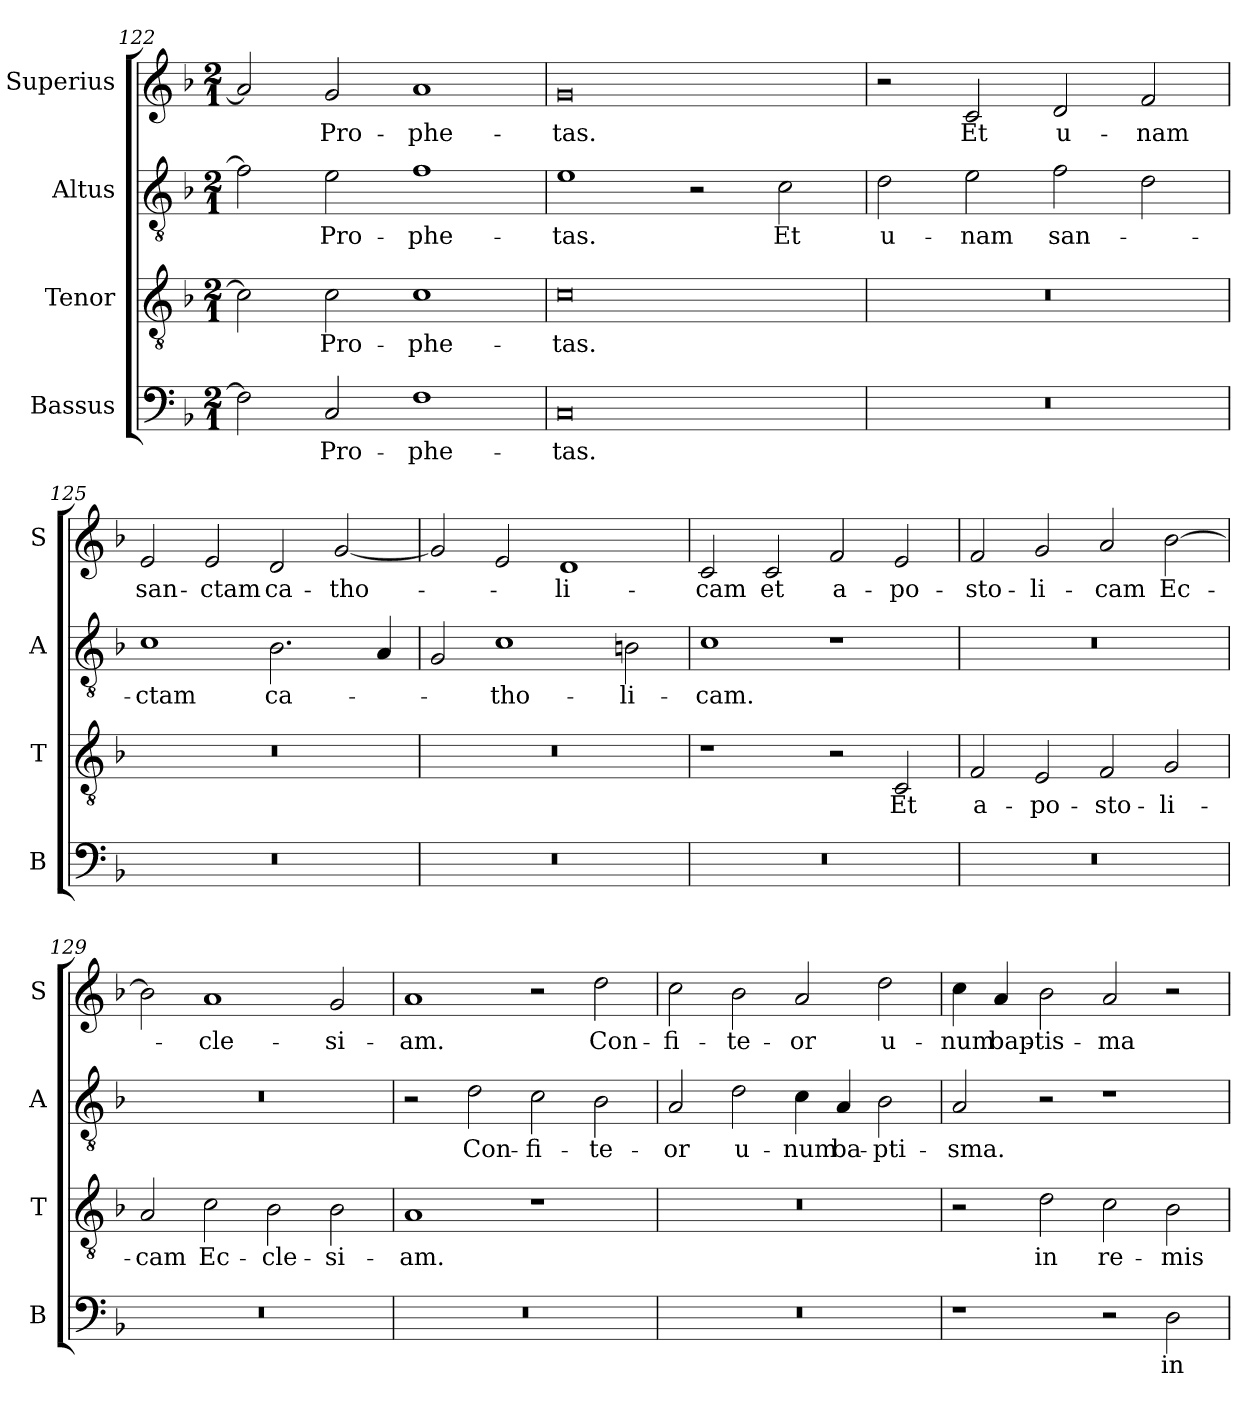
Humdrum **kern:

**kern	**text	**kern	**text	**kern	**text	**kern	**text
*part4	*part4	*part3	*part3	*part2	*part2	*part1	*part1
*staff4	*staff4	*staff3	*staff3	*staff2	*staff2	*staff1	*staff1
*I"Bassus	*	*I"Tenor	*	*I"Altus	*	*I"Superius	*
*I'B	*	*I'T	*	*I'A	*	*I'S	*
*clefF4	*	*clefGv2	*	*clefGv2	*	*clefG2	*
*k[b-]	*	*k[b-]	*	*k[b-]	*	*k[b-]	*
*M2/1	*	*M2/1	*	*M2/1	*	*M2/1	*
=122	=122	=122	=122	=122	=122	=122	=122
2F]	.	2c]	.	2f]	.	2a]	.
2C	Pro-	2c	Pro-	2e	Pro-	2g	Pro-
1F	-phe-	1c	-phe-	1f	-phe-	1a	-phe-
=123	=123	=123	=123	=123	=123	=123	=123
0C	-tas.	0c	-tas.	1e	-tas.	0g	-tas.
.	.	.	.	2r	.	.	.
.	.	.	.	2c	Et	.	.
=124	=124	=124	=124	=124	=124	=124	=124
0r	.	0r	.	2d	u-	2r	.
.	.	.	.	2e	-nam	2c	Et
.	.	.	.	2f	san-	2d	u-
.	.	.	.	2d	.	2f	-nam
=125	=125	=125	=125	=125	=125	=125	=125
0r	.	0r	.	1c	-ctam	2e	san-
.	.	.	.	.	.	2e	-ctam
.	.	.	.	2.B-	ca-	2d	ca-
.	.	.	.	.	.	[2g	-tho-
.	.	.	.	4A	.	.	.
=126	=126	=126	=126	=126	=126	=126	=126
0r	.	0r	.	2G	.	2g]	.
.	.	.	.	1c	-tho-	2e	.
.	.	.	.	.	.	1d	-li-
.	.	.	.	2Bn	-li-	.	.
=127	=127	=127	=127	=127	=127	=127	=127
0r	.	1r	.	1c	-cam.	2c	-cam
.	.	.	.	.	.	2c	et
.	.	2r	.	1r	.	2f	a-
.	.	2C	Et	.	.	2e	-po-
=128	=128	=128	=128	=128	=128	=128	=128
0r	.	2F	a-	0r	.	2f	-sto-
.	.	2E	-po-	.	.	2g	-li-
.	.	2F	-sto-	.	.	2a	-cam
.	.	2G	-li-	.	.	[2b-	Ec-
=129	=129	=129	=129	=129	=129	=129	=129
0r	.	2A	-cam	0r	.	2b-]	.
.	.	2c	Ec-	.	.	1a	-cle-
.	.	2B-	-cle-	.	.	.	.
.	.	2B-	-si-	.	.	2g	-si-
=130	=130	=130	=130	=130	=130	=130	=130
0r	.	1A	-am.	2r	.	1a	-am.
.	.	.	.	2d	Con-	.	.
.	.	1r	.	2c	-fi-	2r	.
.	.	.	.	2B-	-te-	2dd	Con-
=131	=131	=131	=131	=131	=131	=131	=131
0r	.	0r	.	2A	-or	2cc	-fi-
.	.	.	.	2d	u-	2b-	-te-
.	.	.	.	4c	-num	2a	-or
.	.	.	.	4A	ba-	.	.
.	.	.	.	2B-	-pti-	2dd	u-
=132	=132	=132	=132	=132	=132	=132	=132
1r	.	2r	.	2A	-sma.	4cc	-num
.	.	.	.	.	.	4a	bap-
.	.	2d	in	2r	.	2b-	-tis-
2r	.	2c	re-	1r	.	2a	-ma
2D	in	2B-	-mis-	.	.	2r	.
=	=	=	=	=	=	=	=
*-	*-	*-	*-	*-	*-	*-	*-
